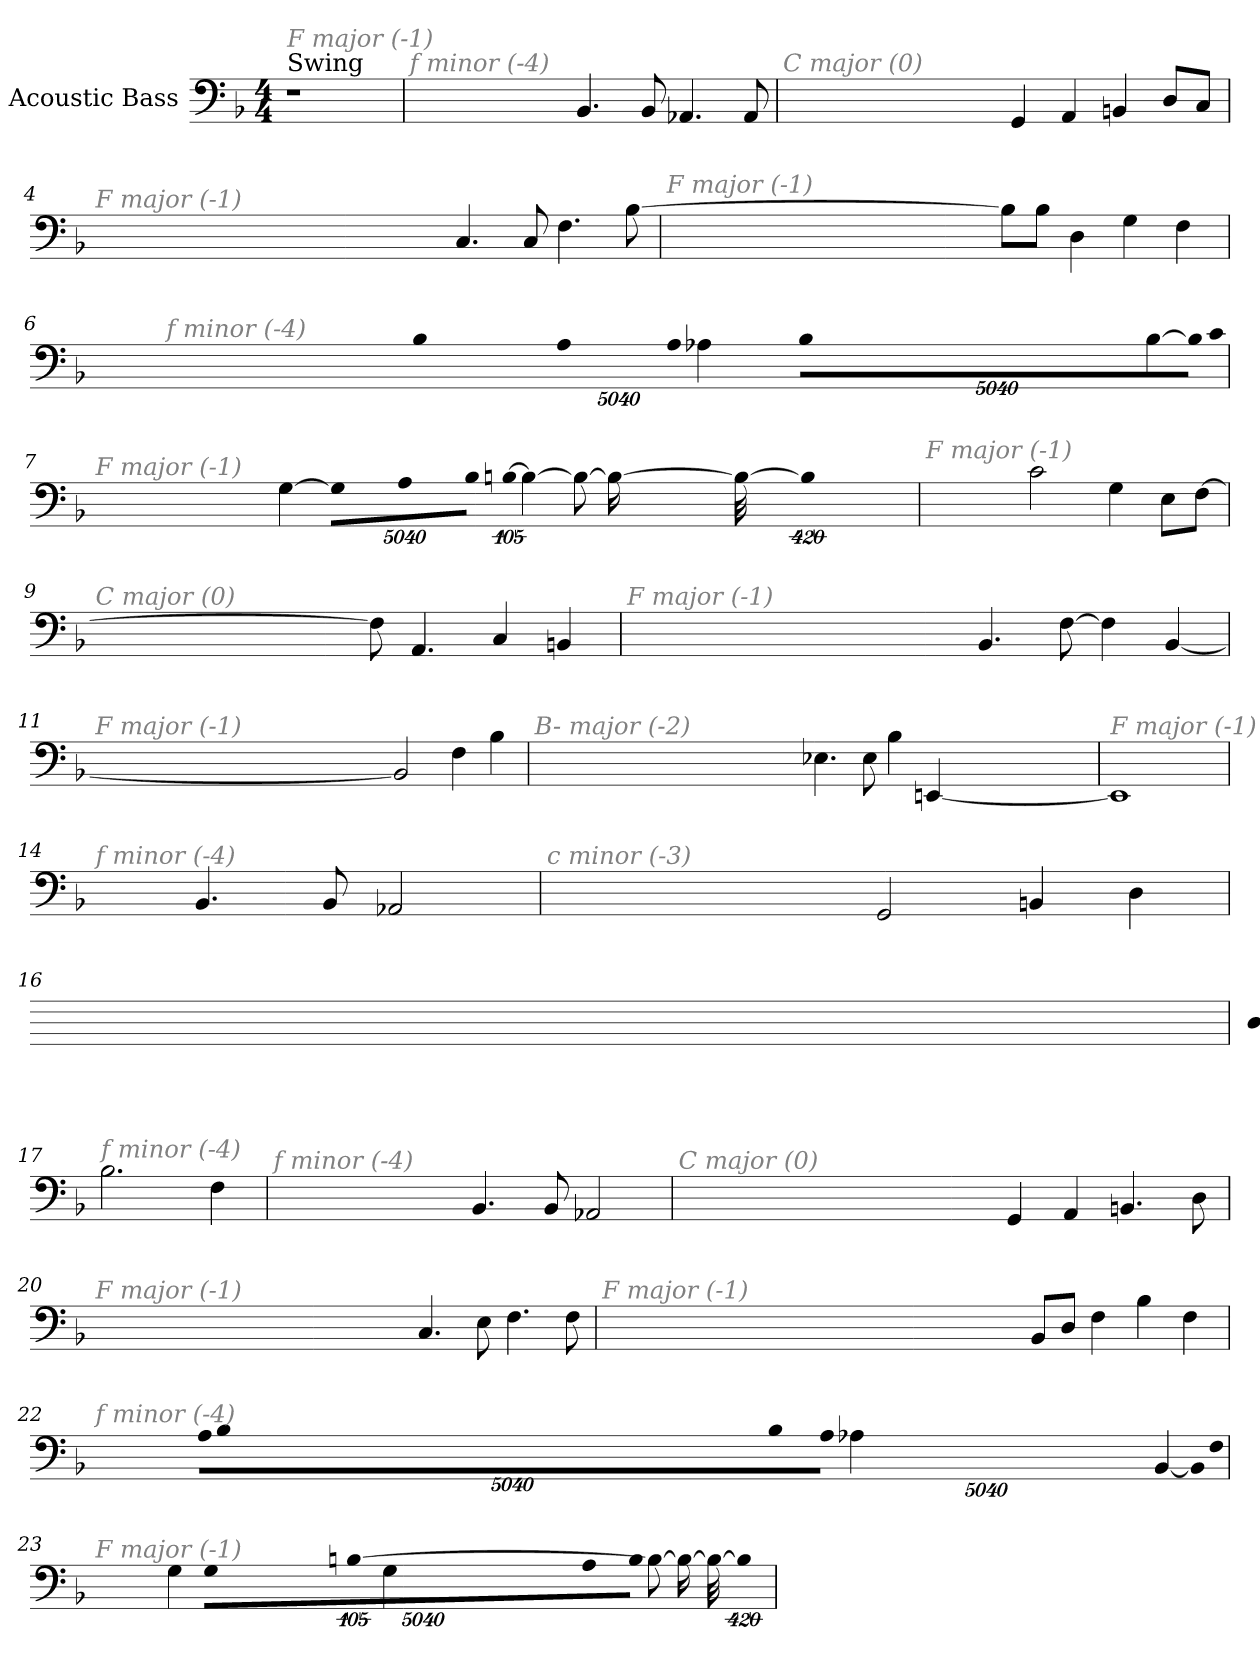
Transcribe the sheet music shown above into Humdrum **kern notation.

**kern
*part1
*staff1
*I"Acoustic Bass
*clefF4
*ITrd7c12
*k[b-]
*F:
*M4/4
*MM135
=1
!LO:TX:a:t=Swing
!LO:TX:i:color=#808080:t=F major (-1)
1r
=2
!LO:TX:i:color=#808080:t=f minor (-4)
4.BBB-
8BBB-
4.AAA-X
8AAA-
=3
!LO:TX:i:color=#808080:t=C major (0)
4GGG
4AAA
4BBBn
8DDL
8CCJ
=4
!LO:TX:i:color=#808080:t=F major (-1)
4.CC
8CC
4.FF
[8BB-
=5
!LO:TX:i:color=#808080:t=F major (-1)
8BB-L]
8BB-J
4DD
4GG
4FF
=6
!LO:TX:i:color=#808080:t=f minor (-4)
[4BB-
!LO:N:vis=8
40320%3347BB-L]
!LO:N:vis=8
40320%3347C
!LO:N:vis=8
40320%3347BB-J
[4AA-X
!LO:N:vis=8
40320%3347AA-L]
!LO:N:vis=8
40320%3347BB-
!LO:N:vis=8
40320%3347AA-J
=7
!LO:TX:i:color=#808080:t=F major (-1)
[4GG
!LO:N:vis=8
40320%3347GGL]
!LO:N:vis=8
40320%3347AA
!LO:N:vis=8
40320%3347BB-J
!LO:N:vis=1024
[13440%13BBn
4BB_
8BB_
16BB_
32BB_
!LO:N:vis=1024%31
13440%407BB]
=8
!LO:TX:i:color=#808080:t=F major (-1)
2C
4GG
8EEL
[8FFJ
=9
!LO:TX:i:color=#808080:t=C major (0)
8FF]
4.AAA
4CC
4BBBn
=10
!LO:TX:i:color=#808080:t=F major (-1)
4.BBB-
[8FF
4FF]
[4BBB-
=11
!LO:TX:i:color=#808080:t=F major (-1)
2BBB-]
4FF
4BB-
=12
!LO:TX:i:color=#808080:t=B- major (-2)
4.EE-X
8EE-
4BB-
[4EEEn
=13
!LO:TX:i:color=#808080:t=F major (-1)
1EEE]
=14
!LO:TX:i:color=#808080:t=f minor (-4)
4.BBB-
8BBB-
2AAA-X
=15
!LO:TX:i:color=#808080:t=c minor (-3)
2GGG
4BBBn
4DD
=16
!LO:TX:i:color=#808080:t=c minor (-3)
[4CC
!LO:N:vis=8
40320%3347CCL]
!LO:N:vis=8
40320%3347DD
!LO:N:vis=8
40320%3347EE-XJ
[13440%13EEn
10080%827EE]
!LO:N:vis=4
20160%3347FF
!LO:N:vis=1024
[13440%13GGL
16GGL_
64GGL_
!LO:N:vis=256
20160%79GGL]
!LO:N:vis=8
40320%3347AA-X
!LO:N:vis=8
40320%3347AAnJ
=17
!LO:TX:i:color=#808080:t=f minor (-4)
2.BB-
4FF
=18
!LO:TX:i:color=#808080:t=f minor (-4)
4.BBB-
8BBB-
2AAA-X
=19
!LO:TX:i:color=#808080:t=C major (0)
4GGG
4AAA
4.BBBn
8DD
=20
!LO:TX:i:color=#808080:t=F major (-1)
4.CC
8EE
4.FF
8FF
=21
!LO:TX:i:color=#808080:t=F major (-1)
8BBB-L
8DDJ
4FF
4BB-
4FF
=22
!LO:TX:i:color=#808080:t=f minor (-4)
[4BBB-
!LO:N:vis=8
40320%3347BBB-L]
!LO:N:vis=8
40320%3347FF
!LO:N:vis=8
40320%3347BB-J
[4AA-X
!LO:N:vis=8
40320%3347AA-L]
!LO:N:vis=8
40320%3347BB-
!LO:N:vis=8
40320%3347AA-J
=23
!LO:TX:i:color=#808080:t=F major (-1)
4GG
!LO:N:vis=8
40320%3347GGL
!LO:N:vis=8
40320%3347AA
!LO:N:vis=8
40320%3347BB-J
!LO:N:vis=1024
[13440%13BBn
8BB_
16BB_
32BB_
!LO:N:vis=1024%31
13440%407BB]
4GG
=
*-
